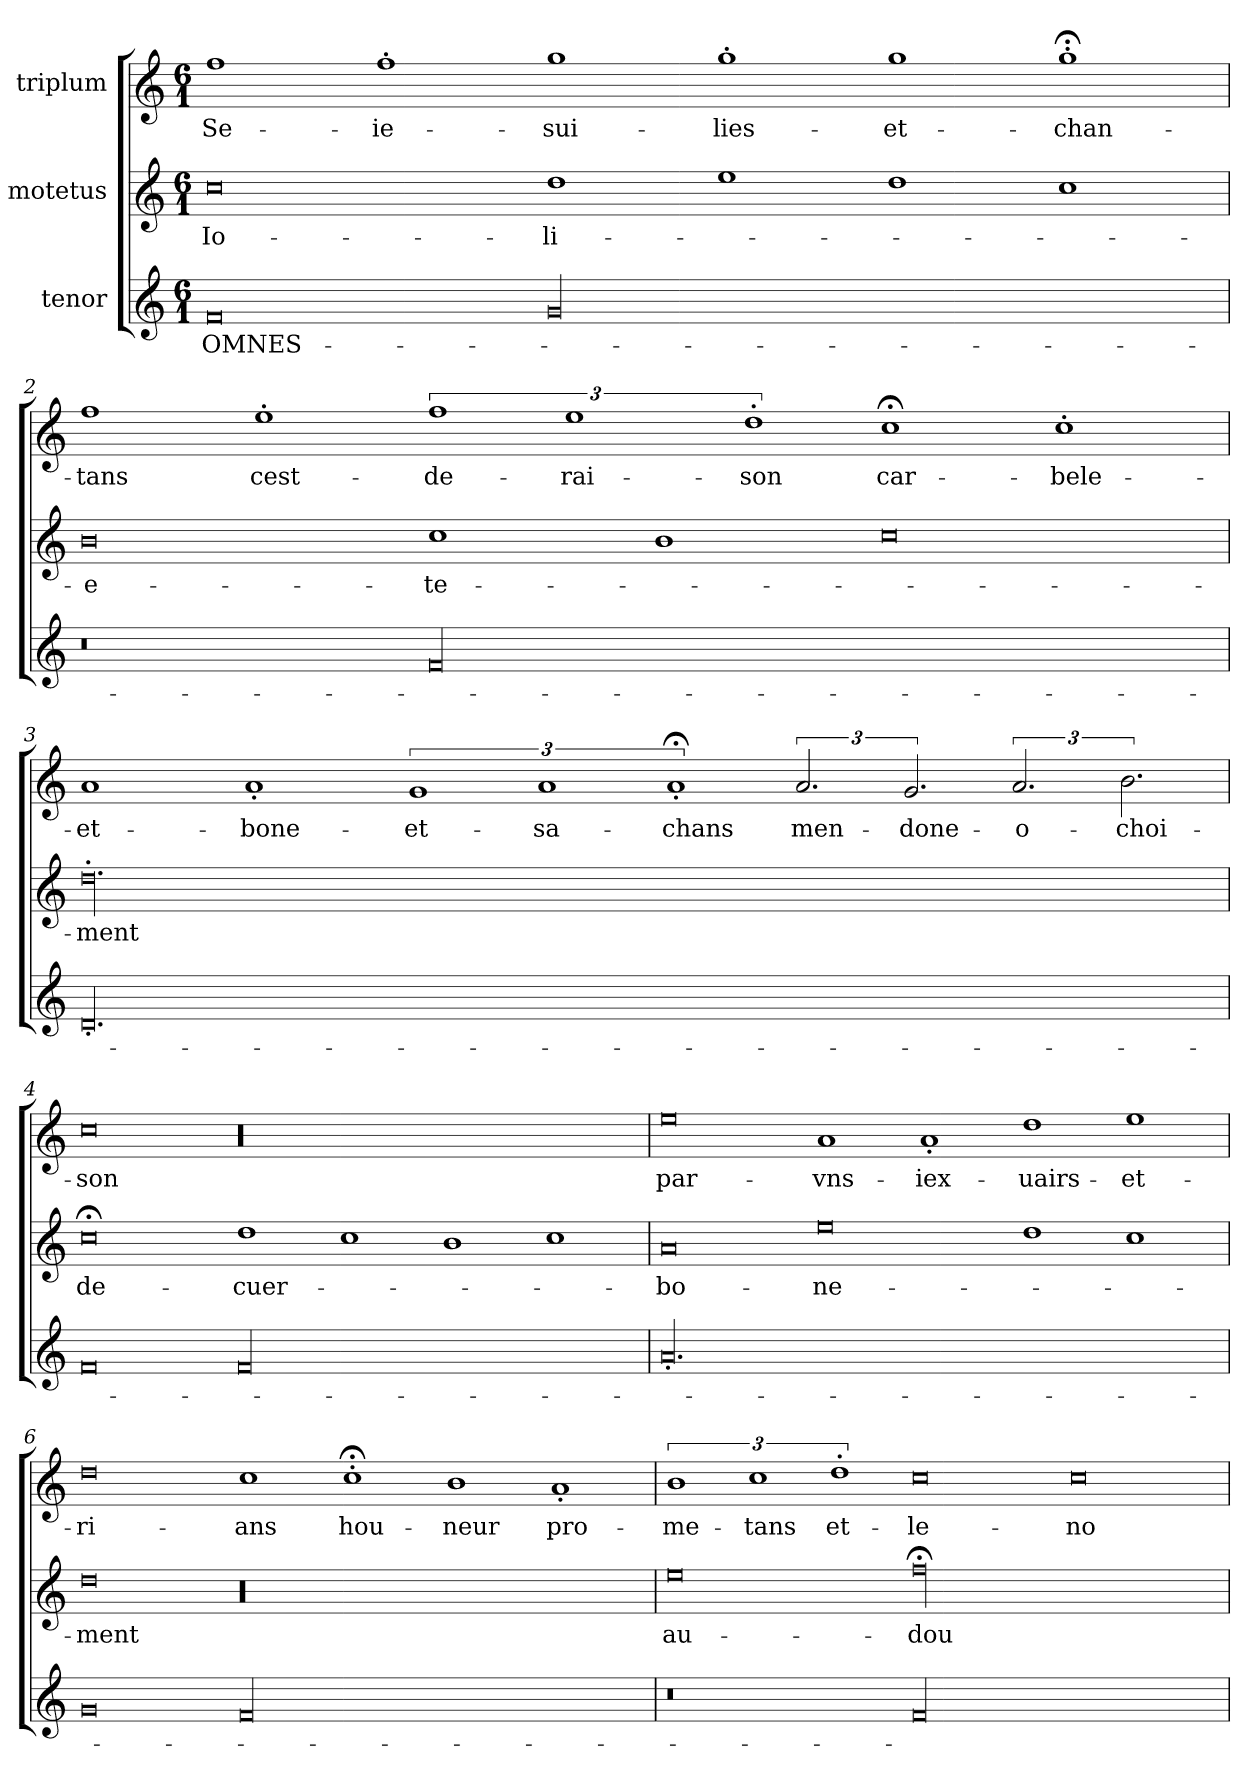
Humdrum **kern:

**kern	**text	**kern	**text	**kern	**text
*part3	*part3	*part2	*part2	*part1	*part1
*staff3	*staff3	*staff2	*staff2	*staff1	*staff1
*I"tenor	*	*I"motetus	*	*I"triplum	*
*clefG2	*	*clefG2	*	*clefG2	*
*k[]	*	*k[]	*	*k[]	*
*C:	*	*C:	*	*C:	*
*M6/1	*	*M6/1	*	*M6/1	*
=1	=1	=1	=1	=1	=1
0f/	OMNES-	0cc\	Io-	1ff\	Se-
.	.	.	.	1ff'\	ie-
00g/	.	1dd\	-li-	1gg\	sui-
.	.	1ee\	.	1gg'\	lies-
.	.	1dd\	.	1gg\	et-
.	.	1cc\	.	1gg;<'\	chan-
=2	=2	=2	=2	=2	=2
0r	.	0b\	-e-	1ff\	-tans
.	.	.	.	1ee'\	cest-
00f/	.	1cc\	-te-	3%2ff\	de-
.	.	.	.	3%2ee\	rai-
.	.	1b\	.	.	.
.	.	.	.	3%2dd'\	-son
.	.	0cc\	.	1cc;<\	car-
.	.	.	.	1cc'\	bele-
=3	=3	=3	=3	=3	=3
00.d'/	.	00.dd'\	-ment	1a/	et-
.	.	.	.	1a'/	bone-
.	.	.	.	3%2g/	et-
.	.	.	.	3%2a/	sa-
.	.	.	.	3%2a;<'/	-chans
.	.	.	.	3.a/	men-
.	.	.	.	3.g/	done-
.	.	.	.	3.a/	o-
.	.	.	.	3.b\	-choi-
=4	=4	=4	=4	=4	=4
0f/	.	0cc;<\	de-	0cc\	-son
00f/	.	1dd\	cuer-	00r	.
.	.	1cc\	.	.	.
.	.	1b\	.	.	.
.	.	1cc\	.	.	.
=5	=5	=5	=5	=5	=5
00.a'/	.	0a/	bo-	0ee\	par-
.	.	0ee\	-ne-	1a/	vns-
.	.	.	.	1a'/	iex-
.	.	1dd\	.	1dd\	uairs-
.	.	1cc\	.	1ee\	et-
=6	=6	=6	=6	=6	=6
0g/	.	0dd\	-ment	0dd\	ri-
00f/	.	00r	.	1cc\	-ans
.	.	.	.	1cc;<'\	hou-
.	.	.	.	1b\	-neur
.	.	.	.	1a'/	pro-
=7	=7	=7	=7	=7	=7
0r	.	0ee\	au-	3%2b\	-me-
.	.	.	.	3%2cc\	-tans
.	.	.	.	3%2dd'\	et-
00f/	.	00ff;<\	dou-	0cc\	le-
.	.	.	.	0cc\	no-
=	=	=	=	=	=
*-	*-	*-	*-	*-	*-
